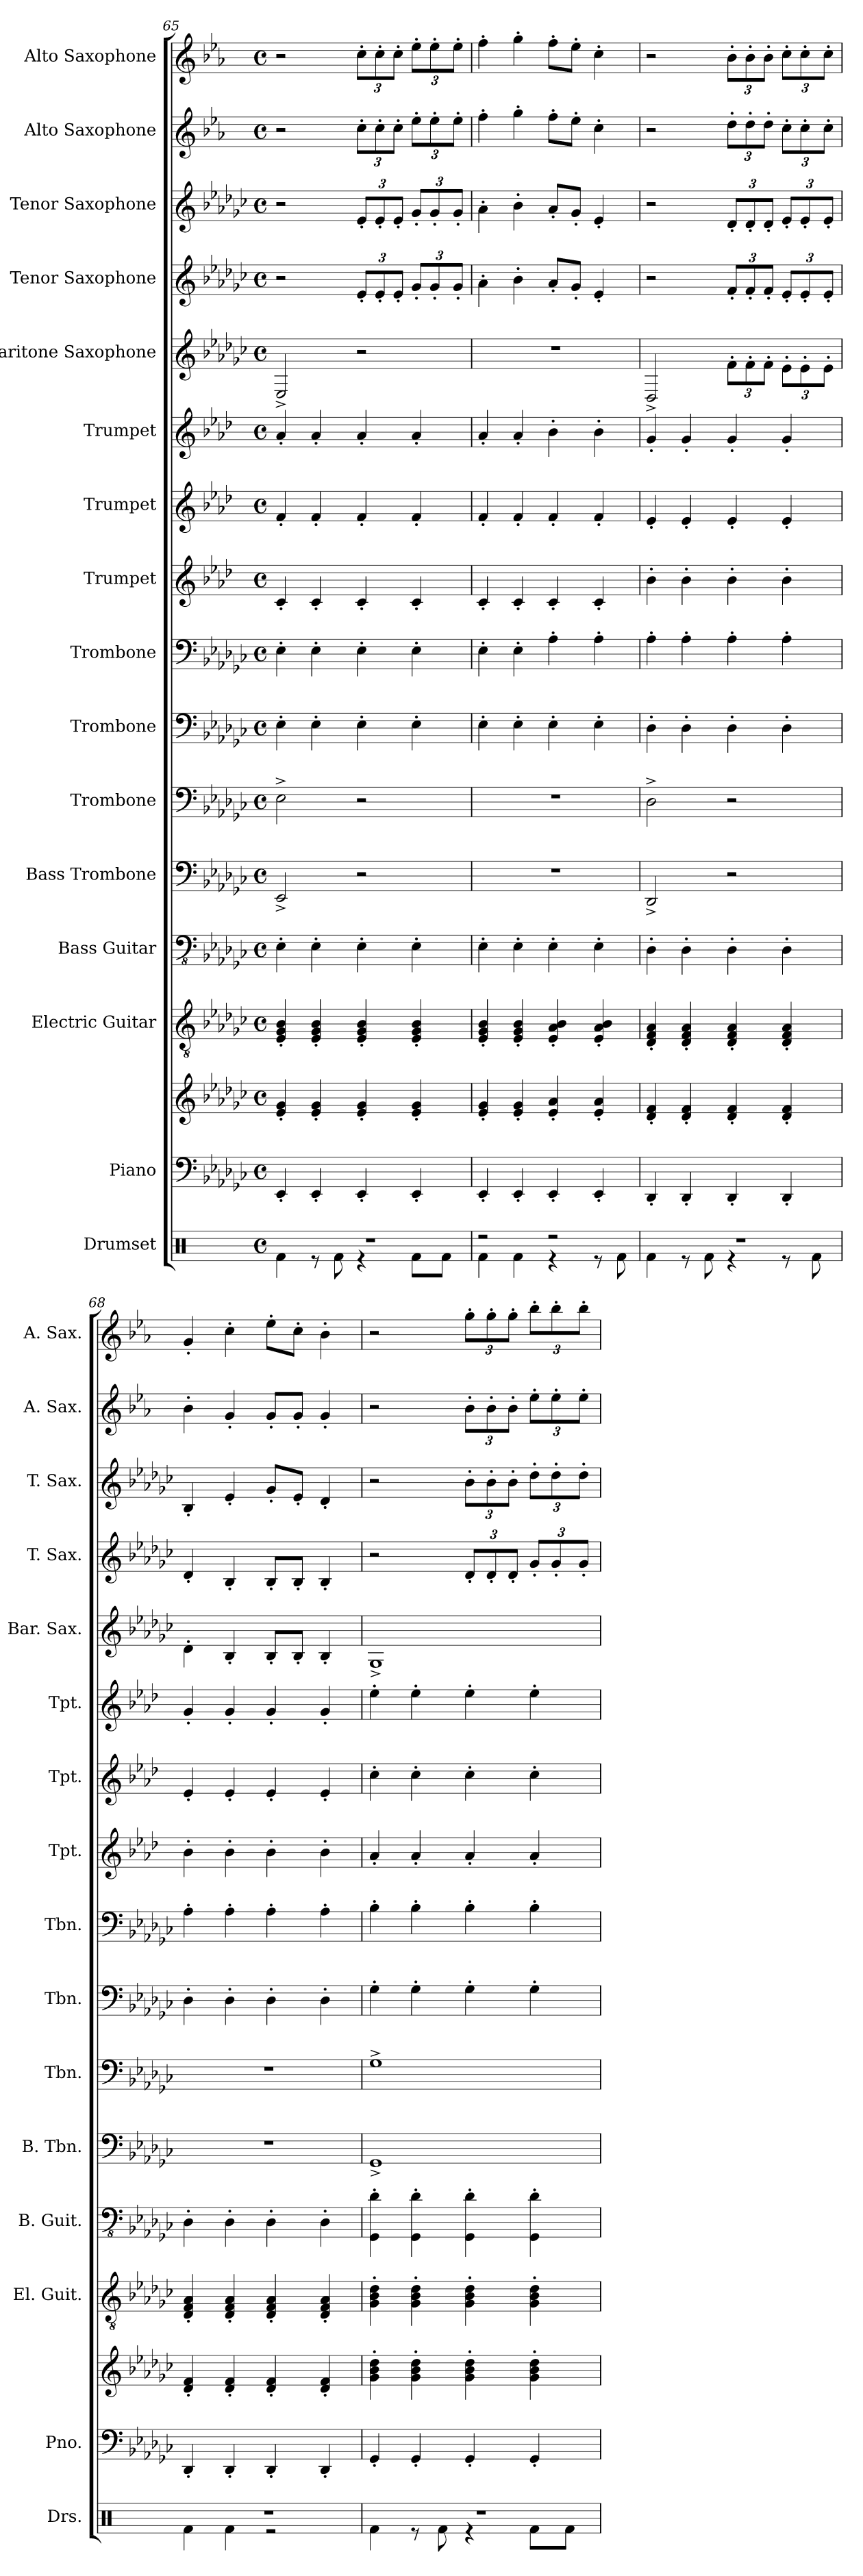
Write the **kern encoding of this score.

**kern	**kern	**kern	**kern	**kern	**kern	**kern	**kern	**kern	**kern	**kern	**kern	**kern	**kern	**kern	**kern	**kern
*part16	*part15	*part15	*part14	*part13	*part12	*part11	*part10	*part9	*part8	*part7	*part6	*part5	*part4	*part3	*part2	*part1
*staff17	*staff16	*staff15	*staff14	*staff13	*staff12	*staff11	*staff10	*staff9	*staff8	*staff7	*staff6	*staff5	*staff4	*staff3	*staff2	*staff1
*I"Drumset	*I"Piano	*	*I"Electric Guitar	*I"Bass Guitar	*I"Bass Trombone	*I"Trombone	*I"Trombone	*I"Trombone	*I"Trumpet	*I"Trumpet	*I"Trumpet	*I"Baritone Saxophone	*I"Tenor Saxophone	*I"Tenor Saxophone	*I"Alto Saxophone	*I"Alto Saxophone
*I'Drs.	*I'Pno.	*	*I'El. Guit.	*I'B. Guit.	*I'B. Tbn.	*I'Tbn.	*I'Tbn.	*I'Tbn.	*I'Tpt.	*I'Tpt.	*I'Tpt.	*I'Bar. Sax.	*I'T. Sax.	*I'T. Sax.	*I'A. Sax.	*I'A. Sax.
!!LO:PB:g=z
*clefX	*clefF4	*clefG2	*clefGv2	*clefFv4	*clefF4	*clefF4	*clefF4	*clefF4	*clefG2	*clefG2	*clefG2	*clefG2	*clefG2	*clefG2	*clefG2	*clefG2
*	*	*	*	*	*	*	*	*	*ITrd1c2	*ITrd1c2	*ITrd1c2	*ITrd12c21	*ITrd8c14	*ITrd8c14	*ITrd5c9	*ITrd5c9
*k[]	*k[b-e-a-d-g-c-]	*k[b-e-a-d-g-c-]	*k[b-e-a-d-g-c-]	*k[b-e-a-d-g-c-]	*k[b-e-a-d-g-c-]	*k[b-e-a-d-g-c-]	*k[b-e-a-d-g-c-]	*k[b-e-a-d-g-c-]	*k[b-e-a-d-g-c-]	*k[b-e-a-d-g-c-]	*k[b-e-a-d-g-c-]	*k[b-e-a-d-g-c-]	*k[b-e-a-d-g-c-]	*k[b-e-a-d-g-c-]	*k[b-e-a-d-g-c-]	*k[b-e-a-d-g-c-]
*M4/4	*M4/4	*M4/4	*M4/4	*M4/4	*M4/4	*M4/4	*M4/4	*M4/4	*M4/4	*M4/4	*M4/4	*M4/4	*M4/4	*M4/4	*M4/4	*M4/4
*met(c)	*met(c)	*met(c)	*met(c)	*met(c)	*met(c)	*met(c)	*met(c)	*met(c)	*met(c)	*met(c)	*met(c)	*met(c)	*met(c)	*met(c)	*met(c)	*met(c)
=65	=65	=65	=65	=65	=65	=65	=65	=65	=65	=65	=65	=65	=65	=65	=65	=65
*^	*	*	*	*	*	*	*	*	*	*	*	*	*	*	*	*
1r	4Rf\	4EE-'/	4e-/' 4g-/'	4E-/' 4G-/' 4B-/'	4EE-'\	2EE-^/	2E-^\	4E-'\	4E-'\	4B-'/	4e-'/	4g-'/	2EE-^/	2r	2r	2r	2r
.	8r	4EE-'/	4e-/' 4g-/'	4E-/' 4G-/' 4B-/'	4EE-'\	.	.	4E-'\	4E-'\	4B-'/	4e-'/	4g-'/	.	.	.	.	.
.	8Rf\	.	.	.	.	.	.	.	.	.	.	.	.	.	.	.	.
*	*	*	*	*	*	*	*	*	*	*	*	*	*	*Xbrackettup	*Xbrackettup	*Xbrackettup	*Xbrackettup
.	4r	4EE-'/	4e-/' 4g-/'	4E-/' 4G-/' 4B-/'	4EE-'\	2r	2r	4E-'\	4E-'\	4B-'/	4e-'/	4g-'/	2r	12E-'/L	12E-'/L	12e-'\L	12e-'\L
.	.	.	.	.	.	.	.	.	.	.	.	.	.	12E-'/	12E-'/	12e-'\	12e-'\
.	.	.	.	.	.	.	.	.	.	.	.	.	.	12E-'/J	12E-'/J	12e-'\J	12e-'\J
.	8Rf\L	4EE-'/	4e-/' 4g-/'	4E-/' 4G-/' 4B-/'	4EE-'\	.	.	4E-'\	4E-'\	4B-'/	4e-'/	4g-'/	.	12G-'/L	12G-'/L	12g-'\L	12g-'\L
.	.	.	.	.	.	.	.	.	.	.	.	.	.	12G-'/	12G-'/	12g-'\	12g-'\
.	8Rf\J	.	.	.	.	.	.	.	.	.	.	.	.	.	.	.	.
.	.	.	.	.	.	.	.	.	.	.	.	.	.	12G-'/J	12G-'/J	12g-'\J	12g-'\J
=66	=66	=66	=66	=66	=66	=66	=66	=66	=66	=66	=66	=66	=66	=66	=66	=66	=66
2r	4Rf\	4EE-'/	4e-/' 4g-/'	4E-/' 4G-/' 4B-/'	4EE-'\	1r	1r	4E-'\	4E-'\	4B-'/	4e-'/	4g-'/	1r	4A-'\	4A-'\	4a-'\	4a-'\
.	4Rf\	4EE-'/	4e-/' 4g-/'	4E-/' 4G-/' 4B-/'	4EE-'\	.	.	4E-'\	4E-'\	4B-'/	4e-'/	4g-'/	.	4B-'\	4B-'\	4b-'\	4b-'\
2r	4r	4EE-'/	4e-/' 4a-/'	4E-/' 4A-/' 4B-/'	4EE-'\	.	.	4E-'\	4A-'\	4B-'/	4e-'/	4a-'\	.	8A-'/L	8A-'/L	8a-'\L	8a-'\L
.	.	.	.	.	.	.	.	.	.	.	.	.	.	8G-'/J	8G-'/J	8g-'\J	8g-'\J
.	8r	4EE-'/	4e-/' 4a-/'	4E-/' 4A-/' 4B-/'	4EE-'\	.	.	4E-'\	4A-'\	4B-'/	4e-'/	4a-'\	.	4E-'/	4E-'/	4e-'\	4e-'\
.	8Rf\	.	.	.	.	.	.	.	.	.	.	.	.	.	.	.	.
=67	=67	=67	=67	=67	=67	=67	=67	=67	=67	=67	=67	=67	=67	=67	=67	=67	=67
1r	4Rf\	4DD-'/	4d-/' 4f/'	4D-/' 4F/' 4A-/'	4DD-'\	2DD-^/	2D-^\	4D-'\	4A-'\	4a-'\	4d-'/	4f'/	2DD-^/	2r	2r	2r	2r
.	8r	4DD-'/	4d-/' 4f/'	4D-/' 4F/' 4A-/'	4DD-'\	.	.	4D-'\	4A-'\	4a-'\	4d-'/	4f'/	.	.	.	.	.
.	8Rf\	.	.	.	.	.	.	.	.	.	.	.	.	.	.	.	.
*	*	*	*	*	*	*	*	*	*	*	*	*	*Xbrackettup	*	*	*	*
.	4r	4DD-'/	4d-/' 4f/'	4D-/' 4F/' 4A-/'	4DD-'\	2r	2r	4D-'\	4A-'\	4a-'\	4d-'/	4f'/	12F'\L	12F'/L	12D-'/L	12f'\L	12d-'\L
.	.	.	.	.	.	.	.	.	.	.	.	.	12F'\	12F'/	12D-'/	12f'\	12d-'\
.	.	.	.	.	.	.	.	.	.	.	.	.	12F'\J	12F'/J	12D-'/J	12f'\J	12d-'\J
.	8r	4DD-'/	4d-/' 4f/'	4D-/' 4F/' 4A-/'	4DD-'\	.	.	4D-'\	4A-'\	4a-'\	4d-'/	4f'/	12E-'\L	12E-'/L	12E-'/L	12e-'\L	12e-'\L
.	.	.	.	.	.	.	.	.	.	.	.	.	12E-'\	12E-'/	12E-'/	12e-'\	12e-'\
.	8Rf\	.	.	.	.	.	.	.	.	.	.	.	.	.	.	.	.
.	.	.	.	.	.	.	.	.	.	.	.	.	12E-'\J	12E-'/J	12E-'/J	12e-'\J	12e-'\J
=68	=68	=68	=68	=68	=68	=68	=68	=68	=68	=68	=68	=68	=68	=68	=68	=68	=68
1r	4Rf\	4DD-'/	4d-/' 4f/'	4D-/' 4F/' 4A-/'	4DD-'\	1r	1r	4D-'\	4A-'\	4a-'\	4d-'/	4f'/	4D-'\	4D-'/	4BB-'/	4d-'\	4B-'/
.	4Rf\	4DD-'/	4d-/' 4f/'	4D-/' 4F/' 4A-/'	4DD-'\	.	.	4D-'\	4A-'\	4a-'\	4d-'/	4f'/	4BB-'/	4BB-'/	4E-'/	4B-'/	4e-'\
.	2r	4DD-'/	4d-/' 4f/'	4D-/' 4F/' 4A-/'	4DD-'\	.	.	4D-'\	4A-'\	4a-'\	4d-'/	4f'/	8BB-'/L	8BB-'/L	8G-'/L	8B-'/L	8g-'\L
.	.	.	.	.	.	.	.	.	.	.	.	.	8BB-'/J	8BB-'/J	8E-'/J	8B-'/J	8e-'\J
.	.	4DD-'/	4d-/' 4f/'	4D-/' 4F/' 4A-/'	4DD-'\	.	.	4D-'\	4A-'\	4a-'\	4d-'/	4f'/	4BB-'/	4BB-'/	4D-'/	4B-'/	4d-'\
!!LO:PB:g=z
=69	=69	=69	=69	=69	=69	=69	=69	=69	=69	=69	=69	=69	=69	=69	=69	=69	=69
1r	4Rf\	4GG-'/	4g-\' 4b-\' 4dd-\'	4G-\' 4B-\' 4d-\'	4GGG-\' 4D-\'	1GG-^	1G-^	4G-'\	4B-'\	4g-'/	4b-'\	4dd-'\	1GG-^	2r	2r	2r	2r
.	8r	4GG-'/	4g-\' 4b-\' 4dd-\'	4G-\' 4B-\' 4d-\'	4GGG-\' 4D-\'	.	.	4G-'\	4B-'\	4g-'/	4b-'\	4dd-'\	.	.	.	.	.
.	8Rf\	.	.	.	.	.	.	.	.	.	.	.	.	.	.	.	.
.	4r	4GG-'/	4g-\' 4b-\' 4dd-\'	4G-\' 4B-\' 4d-\'	4GGG-\' 4D-\'	.	.	4G-'\	4B-'\	4g-'/	4b-'\	4dd-'\	.	12D-'/L	12B-'\L	12d-'\L	12b-'\L
.	.	.	.	.	.	.	.	.	.	.	.	.	.	12D-'/	12B-'\	12d-'\	12b-'\
.	.	.	.	.	.	.	.	.	.	.	.	.	.	12D-'/J	12B-'\J	12d-'\J	12b-'\J
.	8Rf\L	4GG-'/	4g-\' 4b-\' 4dd-\'	4G-\' 4B-\' 4d-\'	4GGG-\' 4D-\'	.	.	4G-'\	4B-'\	4g-'/	4b-'\	4dd-'\	.	12G-'/L	12d-'\L	12g-'\L	12dd-'\L
.	.	.	.	.	.	.	.	.	.	.	.	.	.	12G-'/	12d-'\	12g-'\	12dd-'\
.	8Rf\J	.	.	.	.	.	.	.	.	.	.	.	.	.	.	.	.
.	.	.	.	.	.	.	.	.	.	.	.	.	.	12G-'/J	12d-'\J	12g-'\J	12dd-'\J
*v	*v	*	*	*	*	*	*	*	*	*	*	*	*	*	*	*	*
=	=	=	=	=	=	=	=	=	=	=	=	=	=	=	=	=
*-	*-	*-	*-	*-	*-	*-	*-	*-	*-	*-	*-	*-	*-	*-	*-	*-
